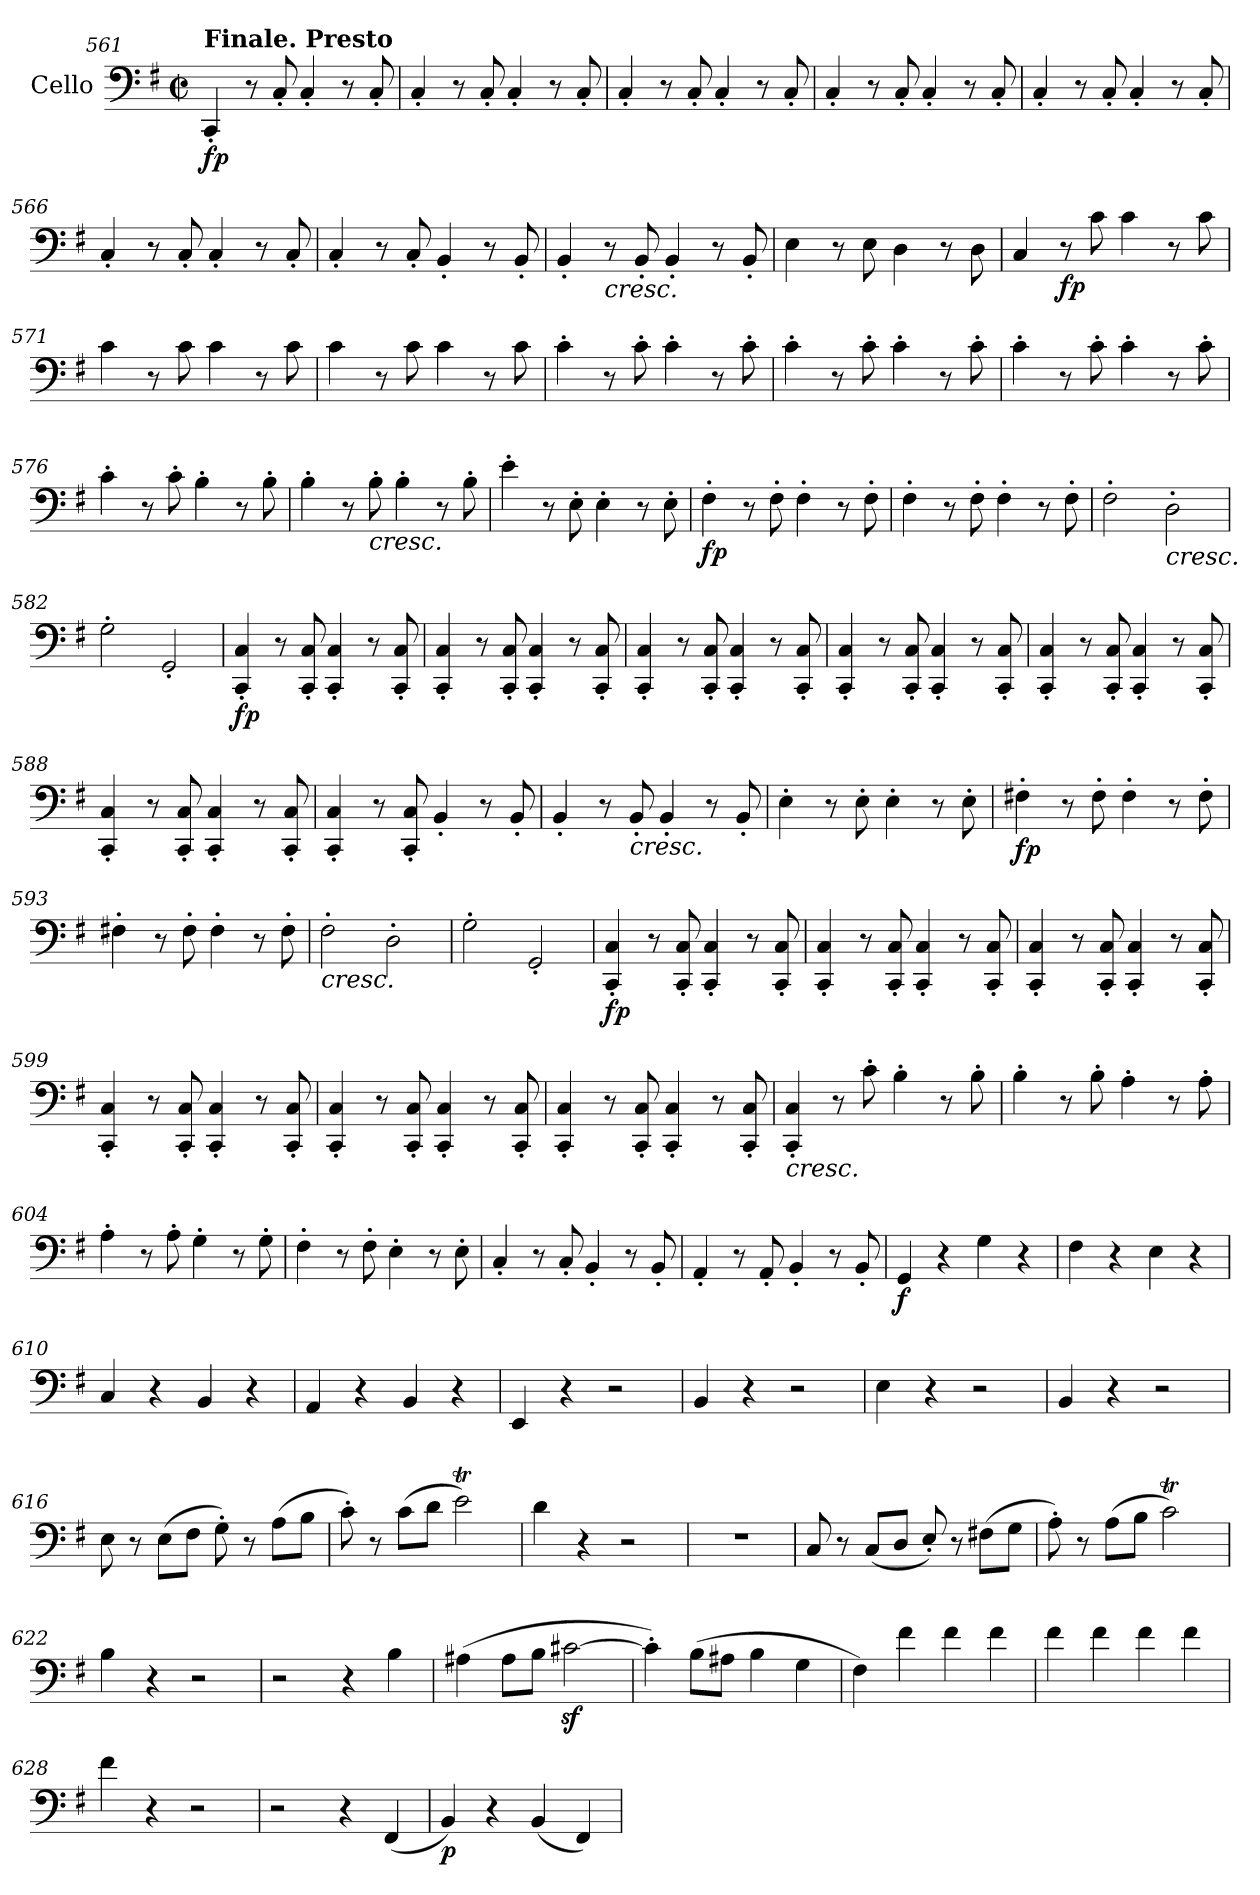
**kern	**dynam
*part1	*part1
*staff1	*staff1
*I"Cello	*
!!LO:LB:g=z
*clefF4	*
*k[f#]	*
*e:	*
*M2/2	*
*met(c|)	*
=561	=561
!LO:TX:a:B:t=Finale. Presto	!
!	!LO:DY:b
4CC'/	fp
8r	.
8C'/	.
4C'/	.
8r	.
8C'/	.
=562	=562
4C'/	.
8r	.
8C'/	.
4C'/	.
8r	.
8C'/	.
=563	=563
4C'/	.
8r	.
8C'/	.
4C'/	.
8r	.
8C'/	.
=564	=564
4C'/	.
8r	.
8C'/	.
4C'/	.
8r	.
8C'/	.
=565	=565
4C'/	.
8r	.
8C'/	.
4C'/	.
8r	.
8C'/	.
=566	=566
4C'/	.
8r	.
8C'/	.
4C'/	.
8r	.
8C'/	.
!!LO:LB:g=z
=567	=567
4C'/	.
8r	.
8C'/	.
4BB'/	.
8r	.
8BB'/	.
=568	=568
4BB'/	.
!LO:TX:b:i:t=cresc.	!
8r	.
8BB'/	.
4BB'/	.
8r	.
8BB'/	.
=569	=569
4E\	.
8r	.
8E\	.
4D\	.
8r	.
8D\	.
=570	=570
4C/	.
!	!LO:DY:b
8r	fp
8c\	.
4c\	.
8r	.
8c\	.
=571	=571
4c\	.
8r	.
8c\	.
4c\	.
8r	.
8c\	.
=572	=572
4c\	.
8r	.
8c\	.
4c\	.
8r	.
8c\	.
=573	=573
4c'\	.
8r	.
8c'\	.
4c'\	.
8r	.
8c'\	.
!!LO:LB:g=z
=574	=574
4c'\	.
8r	.
8c'\	.
4c'\	.
8r	.
8c'\	.
=575	=575
4c'\	.
8r	.
8c'\	.
4c'\	.
8r	.
8c'\	.
=576	=576
4c'\	.
8r	.
8c'\	.
4B'\	.
8r	.
8B'\	.
=577	=577
4B'\	.
8r	.
!LO:TX:b:i:t=cresc.	!
8B'\	.
4B'\	.
8r	.
8B'\	.
=578	=578
4e'\	.
8r	.
8E'\	.
4E'\	.
8r	.
8E'\	.
=579	=579
!	!LO:DY:b
4F#'\	fp
8r	.
8F#'\	.
4F#'\	.
8r	.
8F#'\	.
=580	=580
4F#'\	.
8r	.
8F#'\	.
4F#'\	.
8r	.
8F#'\	.
!!LO:LB:g=z
=581	=581
2F#'\	.
!LO:TX:b:i:t=cresc.	!
2D'\	.
=582	=582
2G'\	.
2GG'/	.
=583	=583
!	!LO:DY:b
4CC'/ 4C'/	fp
8r	.
8CC'/ 8C'/	.
4CC'/ 4C'/	.
8r	.
8CC'/ 8C'/	.
=584	=584
4CC'/ 4C'/	.
8r	.
8CC'/ 8C'/	.
4CC'/ 4C'/	.
8r	.
8CC'/ 8C'/	.
=585	=585
4CC'/ 4C'/	.
8r	.
8CC'/ 8C'/	.
4CC'/ 4C'/	.
8r	.
8CC'/ 8C'/	.
=586	=586
4CC'/ 4C'/	.
8r	.
8CC'/ 8C'/	.
4CC'/ 4C'/	.
8r	.
8CC'/ 8C'/	.
=587	=587
4CC'/ 4C'/	.
8r	.
8CC'/ 8C'/	.
4CC'/ 4C'/	.
8r	.
8CC'/ 8C'/	.
=588	=588
4CC'/ 4C'/	.
8r	.
8CC'/ 8C'/	.
4CC'/ 4C'/	.
8r	.
8CC'/ 8C'/	.
!!LO:LB:g=z
=589	=589
4CC'/ 4C'/	.
8r	.
8CC'/ 8C'/	.
4BB'/	.
8r	.
8BB'/	.
=590	=590
4BB'/	.
8r	.
!LO:TX:b:i:t=cresc.	!
8BB'/	.
4BB'/	.
8r	.
8BB'/	.
=591	=591
4E'\	.
8r	.
8E'\	.
4E'\	.
8r	.
8E'\	.
=592	=592
!	!LO:DY:b
4F#X'\	fp
8r	.
8F#'\	.
4F#'\	.
8r	.
8F#'\	.
=593	=593
4F#X'\	.
8r	.
8F#'\	.
4F#'\	.
8r	.
8F#'\	.
=594	=594
!LO:TX:b:i:t=cresc.	!
2F#'\	.
2D'\	.
=595	=595
2G'\	.
2GG'/	.
=596	=596
!	!LO:DY:b
4CC'/ 4C'/	fp
8r	.
8CC'/ 8C'/	.
4CC'/ 4C'/	.
8r	.
8CC'/ 8C'/	.
!!LO:LB:g=z
=597	=597
4CC'/ 4C'/	.
8r	.
8CC'/ 8C'/	.
4CC'/ 4C'/	.
8r	.
8CC'/ 8C'/	.
=598	=598
4CC'/ 4C'/	.
8r	.
8CC'/ 8C'/	.
4CC'/ 4C'/	.
8r	.
8CC'/ 8C'/	.
=599	=599
4CC'/ 4C'/	.
8r	.
8CC'/ 8C'/	.
4CC'/ 4C'/	.
8r	.
8CC'/ 8C'/	.
=600	=600
4CC'/ 4C'/	.
8r	.
8CC'/ 8C'/	.
4CC'/ 4C'/	.
8r	.
8CC'/ 8C'/	.
=601	=601
4CC'/ 4C'/	.
8r	.
8CC'/ 8C'/	.
4CC'/ 4C'/	.
8r	.
8CC'/ 8C'/	.
=602	=602
!LO:TX:b:i:t=cresc.	!
4CC'/ 4C'/	.
8r	.
8c'\	.
4B'\	.
8r	.
8B'\	.
=603	=603
4B'\	.
8r	.
8B'\	.
4A'\	.
8r	.
8A'\	.
!!LO:LB:g=z
=604	=604
4A'\	.
8r	.
8A'\	.
4G'\	.
8r	.
8G'\	.
=605	=605
4F#'\	.
8r	.
8F#'\	.
4E'\	.
8r	.
8E'\	.
=606	=606
4C'/	.
8r	.
8C'/	.
4BB'/	.
8r	.
8BB'/	.
=607	=607
4AA'/	.
8r	.
8AA'/	.
4BB'/	.
8r	.
8BB'/	.
=608	=608
!	!LO:DY:b
4GG/	f
4r	.
4G\	.
4r	.
=609	=609
4F#\	.
4r	.
4E\	.
4r	.
=610	=610
4C/	.
4r	.
4BB/	.
4r	.
=611	=611
4AA/	.
4r	.
4BB/	.
4r	.
!!LO:LB:g=z
=612	=612
4EE/	.
4r	.
2r	.
=613	=613
4BB/	.
4r	.
2r	.
=614	=614
4E\	.
4r	.
2r	.
=615	=615
4BB/	.
4r	.
2r	.
=616	=616
8E\	.
8r	.
(8E\L	.
8F#\J	.
8G'\)	.
8r	.
(8A\L	.
8B\J	.
=617	=617
8c'\)	.
8r	.
(8c\L	.
8d\J	.
2eT\)	.
=618	=618
4d\	.
4r	.
2r	.
=619	=619
1r	.
=620	=620
8C/	.
8r	.
(<8C/L	.
8D/J	.
8E'/)	.
8r	.
(8F#X\L	.
8G\J	.
!!LO:LB:g=z
=621	=621
8A'\)	.
8r	.
(8A\L	.
8B\J	.
2cT\)	.
=622	=622
4B\	.
4r	.
2r	.
=623	=623
2r	.
4r	.
4B\	.
=624	=624
(4A#X\	.
8A#\L	.
8B\J	.
[2c#Xz<\	.
=625	=625
4c#'\])	.
(8B\L	.
8A#X\J	.
4B\	.
4G\	.
=626	=626
4F#\)	.
4f#\	.
4f#\	.
4f#\	.
=627	=627
4f#\	.
4f#\	.
4f#\	.
4f#\	.
=628	=628
4f#\	.
4r	.
2r	.
=629	=629
2r	.
4r	.
(4FF#/	.
=630	=630
!	!LO:DY:b
4BB/)	p
4r	.
(4BB/	.
4FF#/)	.
=	=
*-	*-
